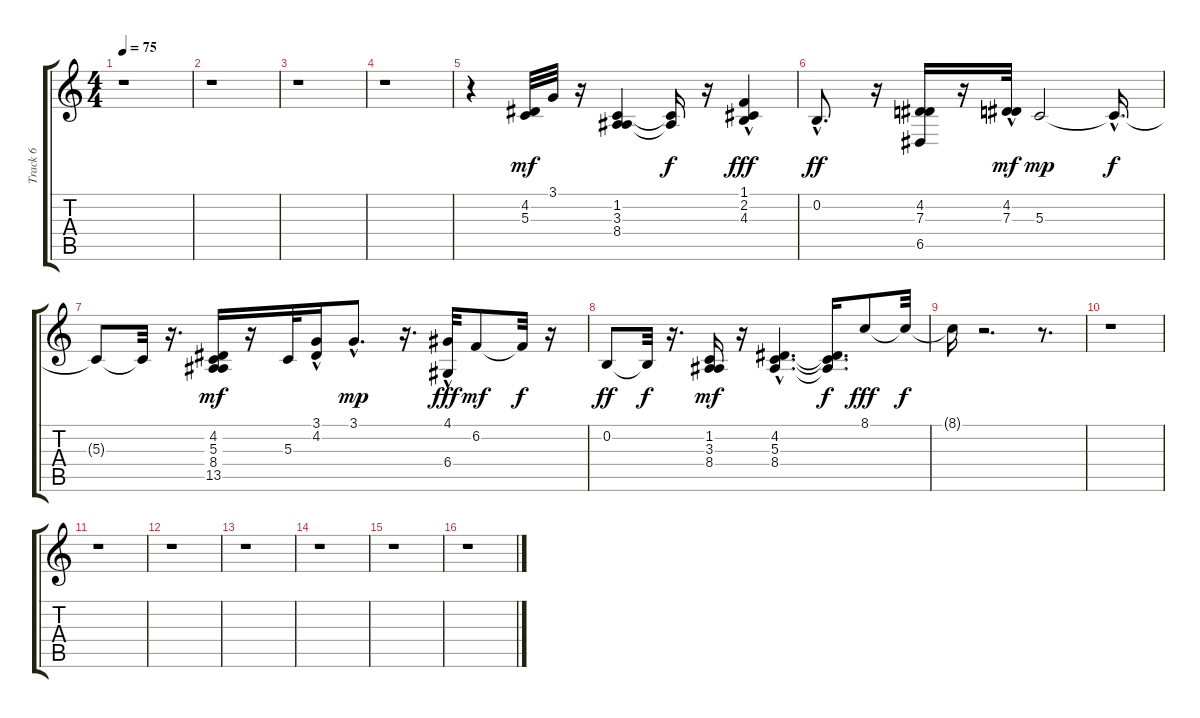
\track ("Track 6" "Track 6") {instrument fx7echoes}
\staff {score tabs}
\tuning (E4 B3 G3 D3 A2 E2) {hide}
\ts (4 4)
\tempo 75
\clef g2
\ks c
r.1{dy f} |
r.1 |
r.1 |
r.1 |
r.4 (4.2 5.3).32{dy mf} 3.1.32 r.16 (1.2 3.3 8.4).4 (1.2{t} 3.3{t}).16{dy f} r.16 (1.1{hac} 2.2 4.3{hac}).4{dy fff} |
0.2{hac}.8{d dy ff} r.16 (4.2 7.3 6.5).16 r.16 (4.2{hac} 7.3{hac}).32{dy mf} 5.3.2{dy mp} 5.3{hac t}.16{d dy f} |
5.3{t}.8 5.3{t}.32 r.16{d} (4.2 5.3 8.4 13.5).16{dy mf} r.16 5.3.32 (3.1{hac} 4.2).16 3.1{hac}.8{d dy mp} r.16{d} (4.1 6.4{hac}).32{dy fff} 6.2.8{dy mf} 6.2{t}.32{dy f} r.16 |
0.2.8{dy ff} 0.2{t}.32{dy f} r.16{d} (1.2 3.3 8.4).16{dy mf} r.16 (4.2{hac} 5.3{hac} 8.4{hac}).4{d} (4.2{t} 5.3{t} 8.4{t}).16{d dy f} 8.1.8{dy fff} 8.1{t}.32{dy f} |
8.1{t}.16 r.2{d} r.8{d} |
r.1 |
r.1 |
r.1 |
r.1 |
r.1 |
r.1 |
r.1
